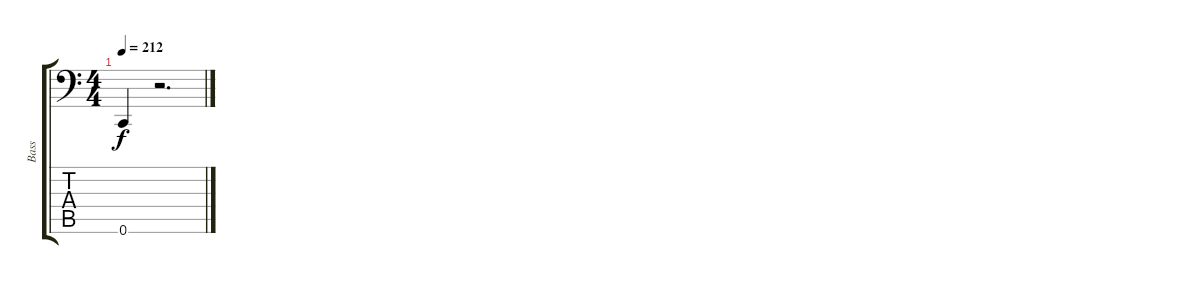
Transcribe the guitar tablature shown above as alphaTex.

\track ("Bass" "Bass") {instrument electricbassfinger}
\staff {score tabs}
\tuning (C3 G2 Eb2 Bb1 F1 C1) {hide}
\ts (4 4)
\tempo 212
\clef f4
\ks c
0.6{t}.4{dy f} r.2{d}
